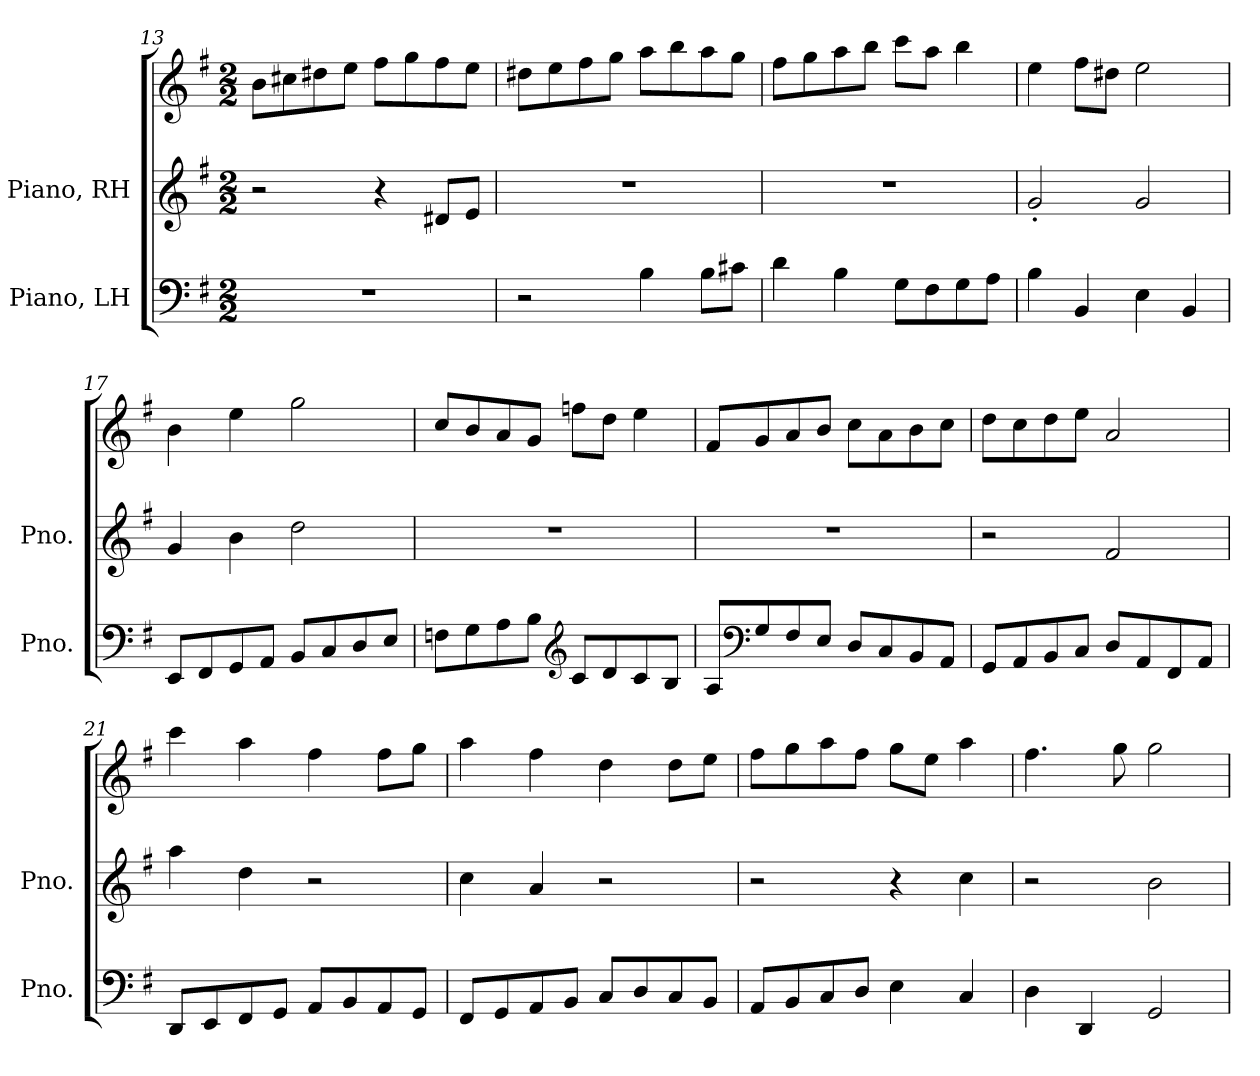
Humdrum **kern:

**kern	**kern	**kern
*part2	*part1	*part1
*staff3	*staff2	*staff1
*I"Piano, LH	*I"Piano, RH	*
*I'Pno.	*I'Pno.	*
!!LO:LB:g=z
*clefF4	*clefG2	*clefG2
*k[f#]	*k[f#]	*k[f#]
*M2/2	*M2/2	*M2/2
=13	=13	=13
1r	2r	8b\L
.	.	8cc#X\
.	.	8dd#X\
.	.	8ee\J
.	4r	8ff#\L
.	.	8gg\
.	8d#X/L	8ff#\
.	8e/J	8ee\J
=14	=14	=14
2r	1r	8dd#X\L
.	.	8ee\
.	.	8ff#\
.	.	8gg\J
4B\	.	8aa\L
.	.	8bb\
8B\L	.	8aa\
8c#X\J	.	8gg\J
=15	=15	=15
4d\	1r	8ff#\L
.	.	8gg\
4B\	.	8aa\
.	.	8bb\J
8G\L	.	8ccc\L
8F#\	.	8aa\J
8G\	.	4bb\
8A\J	.	.
=16	=16	=16
4B\	2g'/	4ee\
4BB/	.	8ff#\L
.	.	8dd#X\J
4E\	2g/	2ee\
4BB/	.	.
!!LO:PB:g=z
=17	=17	=17
8EE/L	4g/	4b\
8FF#/	.	.
8GG/	4b\	4ee\
8AA/J	.	.
8BB/L	2dd\	2gg\
8C/	.	.
8D/	.	.
8E/J	.	.
=18	=18	=18
8Fn\L	1r	8cc/L
8G\	.	8b/
8A\	.	8a/
8B\J	.	8g/J
*clefG2	*	*
8c/L	.	8ffn\L
8d/	.	8dd\J
8c/	.	4ee\
8B/J	.	.
=19	=19	=19
8A/L	1r	8f#/L
*clefF4	*	*
8G/	.	8g/
8F#/	.	8a/
8E/J	.	8b/J
8D/L	.	8cc\L
8C/	.	8a\
8BB/	.	8b\
8AA/J	.	8cc\J
=20	=20	=20
8GG/L	2r	8dd\L
8AA/	.	8cc\
8BB/	.	8dd\
8C/J	.	8ee\J
8D/L	2f#/	2a/
8AA/	.	.
8FF#/	.	.
8AA/J	.	.
!!LO:LB:g=z
=21	=21	=21
8DD/L	4aa\	4ccc\
8EE/	.	.
8FF#/	4dd\	4aa\
8GG/J	.	.
8AA/L	2r	4ff#\
8BB/	.	.
8AA/	.	8ff#\L
8GG/J	.	8gg\J
=22	=22	=22
8FF#/L	4cc\	4aa\
8GG/	.	.
8AA/	4a/	4ff#\
8BB/J	.	.
8C/L	2r	4dd\
8D/	.	.
8C/	.	8dd\L
8BB/J	.	8ee\J
=23	=23	=23
8AA/L	2r	8ff#\L
8BB/	.	8gg\
8C/	.	8aa\
8D/J	.	8ff#\J
4E\	4r	8gg\L
.	.	8ee\J
4C/	4cc\	4aa\
=24	=24	=24
4D\	2r	4.ff#\
4DD/	.	.
.	.	8gg\
2GG/	2b\	2gg\
=	=	=
*-	*-	*-
